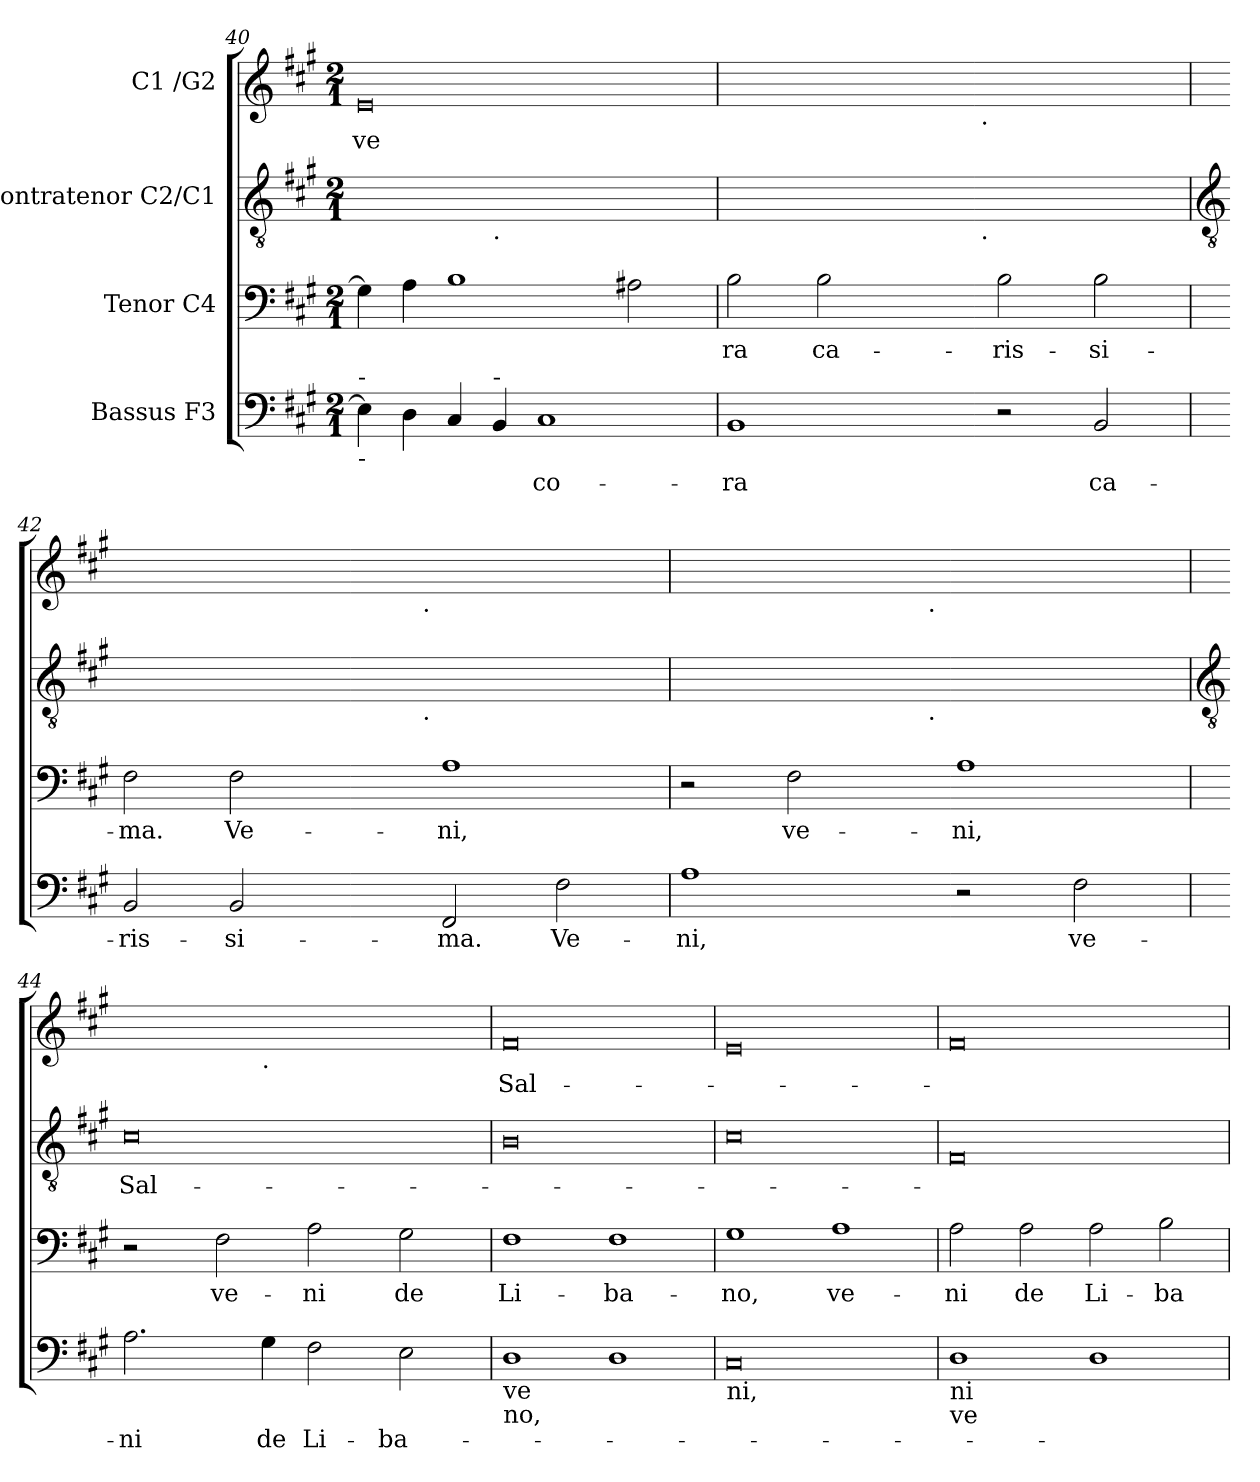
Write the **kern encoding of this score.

**kern	**text	**kern	**text	**kern	**text	**kern	**text
*part4	*part4	*part3	*part3	*part2	*part2	*part1	*part1
*staff4	*staff4	*staff3	*staff3	*staff2	*staff2	*staff1	*staff1
*I"Bassus F3	*	*I"Tenor C4	*	*I"Contratenor C2/C1	*	*I"C1 /G2	*
!!LO:LB:g=z
*clefF4	*	*clefF4	*	*clefGv2	*	*clefG2	*
*k[f#c#g#]	*	*k[f#c#g#]	*	*k[f#c#g#]	*	*k[f#c#g#]	*
*A:	*	*A:	*	*A:	*	*A:	*
*M2/1	*	*M2/1	*	*M2/1	*	*M2/1	*
=40	=40	=40	=40	=40	=40	=40	=40
!LO:TX:a:t=-	!	!	!	!	!	!	!
!LO:TX:b:t=-	!	!	!	!	!	!	!
!	!	!	!	!	!	!	!LO:LY:b
4E\]	.	4G\]	.	4ryy	.	0e	-ve
4D\	.	4A\	.	4ryy	.	.	.
4C#/	.	1B	.	4ryy	.	.	.
!	!	!	!	!LO:TX:b:t=.	!	!	!
!LO:TX:a:t=-	!	!	!	!	!	!	!
4BB/	.	.	.	4ryy	.	.	.
!	!LO:LY:b	!	!	!	!	!	!
1C#	-co-	.	.	4ryy	.	.	.
.	.	.	.	4ryy	.	.	.
.	.	2A#X\	.	4ryy	.	.	.
.	.	.	.	4ryy	.	.	.
=41	=41	=41	=41	=41	=41	=41	=41
!	!LO:LY:b	!	!LO:LY:b	!	!	!	!
1BB	-ra	2B\	-ra	4ryy	.	4ryy	.
.	.	.	.	4ryy	.	4ryy	.
!	!	!	!LO:LY:b	!	!	!	!
.	.	2B\	ca-	4ryy	.	4ryy	.
.	.	.	.	64ryy	.	64ryy	.
.	.	.	.	64ryy	.	64ryy	.
.	.	.	.	64ryy	.	64ryy	.
.	.	.	.	64ryy	.	64ryy	.
.	.	.	.	64ryy	.	64ryy	.
.	.	.	.	64ryy	.	64ryy	.
.	.	.	.	64ryy	.	64ryy	.
.	.	.	.	64ryy	.	64ryy	.
.	.	.	.	64ryy	.	64ryy	.
.	.	.	.	64ryy	.	64ryy	.
.	.	.	.	64ryy	.	64ryy	.
.	.	.	.	64ryy	.	64ryy	.
.	.	.	.	64ryy	.	64ryy	.
.	.	.	.	64ryy	.	64ryy	.
!	!	!	!	!	!	!LO:TX:b:t=.	!
!	!	!	!	!LO:TX:b:t=.	!	!	!
.	.	.	.	64ryy	.	64ryy	.
.	.	.	.	4ryy	.	4ryy	.
!	!	!	!LO:LY:b	!	!	!	!
2r	.	2B\	-ris-	.	.	.	.
.	.	.	.	4ryy	.	4ryy	.
.	.	.	.	4ryy	.	4ryy	.
!	!LO:LY:b	!	!LO:LY:b	!	!	!	!
2BB/	ca-	2B\	-si-	.	.	.	.
.	.	.	.	4ryy	.	4ryy	.
.	.	.	.	64ryy	.	64ryy	.
!!LO:LB:g=z
=42	=42	=42	=42	=42	=42	=42	=42
*	*	*	*	*clefGv2	*	*	*
!	!LO:LY:b	!	!LO:LY:b	!	!	!	!
2BB/	-ris-	2F#\	-ma.	4ryy	.	4ryy	.
.	.	.	.	4ryy	.	4ryy	.
!	!LO:LY:b	!	!LO:LY:b	!	!	!	!
2BB/	-si-	2F#\	Ve-	4ryy	.	4ryy	.
.	.	.	.	64ryy	.	64ryy	.
.	.	.	.	64ryy	.	64ryy	.
.	.	.	.	64ryy	.	64ryy	.
.	.	.	.	64ryy	.	64ryy	.
.	.	.	.	64ryy	.	64ryy	.
.	.	.	.	64ryy	.	64ryy	.
.	.	.	.	64ryy	.	64ryy	.
.	.	.	.	64ryy	.	64ryy	.
.	.	.	.	64ryy	.	64ryy	.
.	.	.	.	64ryy	.	64ryy	.
.	.	.	.	64ryy	.	64ryy	.
.	.	.	.	64ryy	.	64ryy	.
.	.	.	.	64ryy	.	64ryy	.
.	.	.	.	64ryy	.	64ryy	.
!	!	!	!	!	!	!LO:TX:b:t=.	!
!	!	!	!	!LO:TX:b:t=.	!	!	!
.	.	.	.	64ryy	.	64ryy	.
.	.	.	.	4ryy	.	4ryy	.
!	!LO:LY:b	!	!LO:LY:b	!	!	!	!
2FF#/	-ma.	1A	-ni,	.	.	.	.
.	.	.	.	4ryy	.	4ryy	.
.	.	.	.	4ryy	.	4ryy	.
!	!LO:LY:b	!	!	!	!	!	!
2F#\	Ve-	.	.	.	.	.	.
.	.	.	.	4ryy	.	4ryy	.
.	.	.	.	64ryy	.	64ryy	.
=43	=43	=43	=43	=43	=43	=43	=43
!	!LO:LY:b	!	!	!	!	!	!
1A	-ni,	2r	.	4ryy	.	4ryy	.
.	.	.	.	4ryy	.	4ryy	.
!	!	!	!LO:LY:b	!	!	!	!
.	.	2F#\	ve-	4ryy	.	4ryy	.
.	.	.	.	32ryy	.	32ryy	.
.	.	.	.	32ryy	.	32ryy	.
.	.	.	.	32ryy	.	32ryy	.
.	.	.	.	32ryy	.	32ryy	.
.	.	.	.	32ryy	.	32ryy	.
.	.	.	.	32ryy	.	32ryy	.
!	!	!	!	!	!	!LO:TX:b:t=.	!
!	!	!	!	!LO:TX:b:t=.	!	!	!
.	.	.	.	32ryy	.	32ryy	.
.	.	.	.	4ryy	.	4ryy	.
!	!	!	!LO:LY:b	!	!	!	!
2r	.	1A	-ni,	.	.	.	.
.	.	.	.	4ryy	.	4ryy	.
.	.	.	.	4ryy	.	4ryy	.
!	!LO:LY:b	!	!	!	!	!	!
2F#\	ve-	.	.	.	.	.	.
.	.	.	.	4ryy	.	4ryy	.
.	.	.	.	32ryy	.	32ryy	.
!!LO:LB:g=z
=44	=44	=44	=44	=44	=44	=44	=44
*	*	*	*	*clefGv2	*	*	*
!	!LO:LY:b	!	!	!	!LO:LY:b	!	!
2.A\	-ni	2r	.	0c#	Sal-	4ryy	.
.	.	.	.	.	.	4ryy	.
!	!	!	!LO:LY:b	!	!	!	!
.	.	2F#\	ve-	.	.	4ryy	.
!	!	!	!	!	!	!LO:TX:b:t=.	!
!	!LO:LY:b	!	!	!	!	!	!
4G#\	de	.	.	.	.	4ryy	.
!	!LO:LY:b	!	!LO:LY:b	!	!	!	!
2F#\	Li-	2A\	-ni	.	.	4ryy	.
.	.	.	.	.	.	4ryy	.
!	!LO:LY:b	!	!LO:LY:b	!	!	!	!
2E\	-ba-	2G#\	de	.	.	4ryy	.
.	.	.	.	.	.	4ryy	.
=45	=45	=45	=45	=45	=45	=45	=45
!LO:TX:b:t=ve	!	!	!	!	!	!	!
!LO:TX:b:t=no,	!	!	!	!	!	!	!
!	!	!	!LO:LY:b	!	!	!	!LO:LY:b
1D	.	1F#	Li-	0B	.	0f#	Sal-
!	!	!	!LO:LY:b	!	!	!	!
1D	.	1F#	-ba-	.	.	.	.
=46	=46	=46	=46	=46	=46	=46	=46
!LO:TX:b:t=ni,	!	!	!	!	!	!	!
!	!	!	!LO:LY:b	!	!	!	!
0C#	.	1G#	-no,	0c#	.	0e	.
!	!	!	!LO:LY:b	!	!	!	!
.	.	1A	ve-	.	.	.	.
=47	=47	=47	=47	=47	=47	=47	=47
!LO:TX:b:t=ni	!	!	!	!	!	!	!
!LO:TX:b:t=ve	!	!	!	!	!	!	!
!	!	!	!LO:LY:b	!	!	!	!
1D	.	2A\	-ni	0F#	.	0f#	.
!	!	!	!LO:LY:b	!	!	!	!
.	.	2A\	de	.	.	.	.
!	!	!	!LO:LY:b	!	!	!	!
1D	.	2A\	Li-	.	.	.	.
!	!	!	!LO:LY:b	!	!	!	!
.	.	2B\	-ba-	.	.	.	.
=	=	=	=	=	=	=	=
*-	*-	*-	*-	*-	*-	*-	*-
